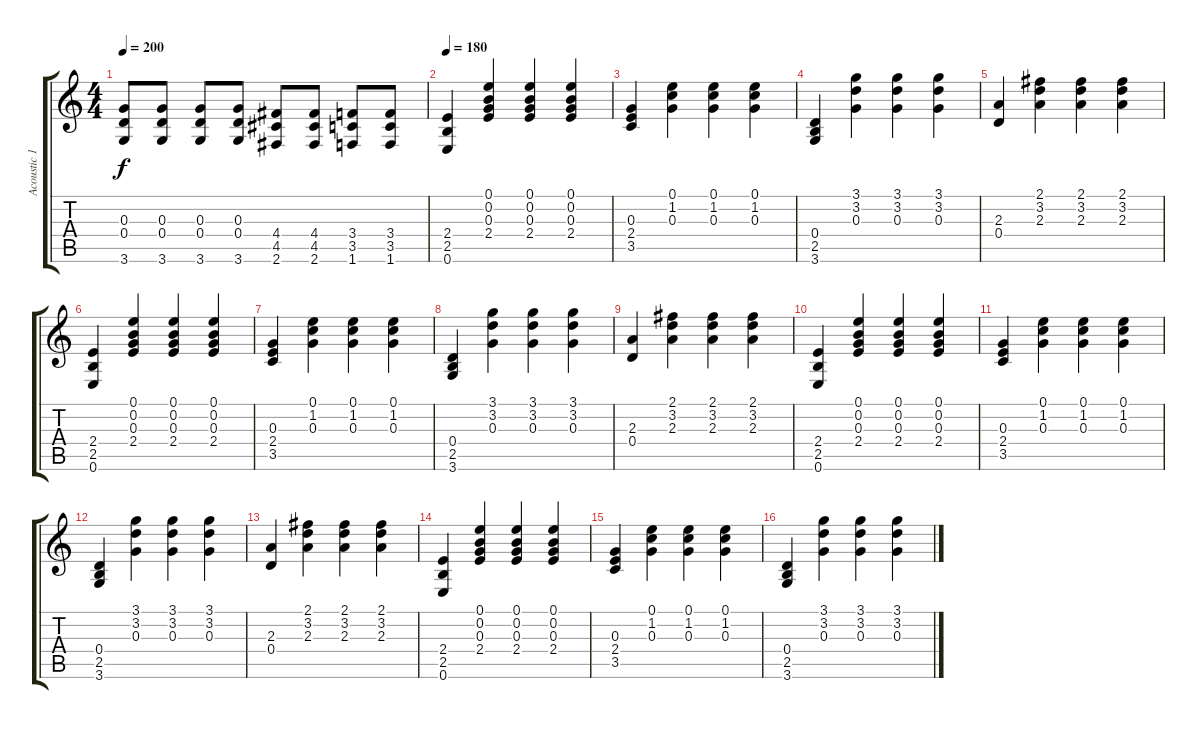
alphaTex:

\track ("Acoustic 1" "Acoustic 1") {instrument acousticguitarsteel}
\staff {score tabs}
\tuning (E4 B3 G3 D3 A2 E2) {hide}
\ts (4 4)
\tempo 200
\clef g2
\ks c
(0.3 0.4 3.6).8{dy f} (0.3 0.4 3.6).8 (0.3 0.4 3.6).8 (0.3 0.4 3.6).8 (4.4 4.5 2.6).8 (4.4 4.5 2.6).8 (3.4 3.5 1.6).8 (3.4 3.5 1.6).8 |
\tempo 180
(2.4 2.5 0.6).4 (0.1 0.2 0.3 2.4).4 (0.1 0.2 0.3 2.4).4 (0.1 0.2 0.3 2.4).4 |
(0.3 2.4 3.5).4 (0.1 1.2 0.3).4 (0.1 1.2 0.3).4 (0.1 1.2 0.3).4 |
(0.4 2.5 3.6).4 (3.1 3.2 0.3).4 (3.1 3.2 0.3).4 (3.1 3.2 0.3).4 |
(2.3 0.4).4 (2.1 3.2 2.3).4 (2.1 3.2 2.3).4 (2.1 3.2 2.3).4 |
(2.4 2.5 0.6).4 (0.1 0.2 0.3 2.4).4 (0.1 0.2 0.3 2.4).4 (0.1 0.2 0.3 2.4).4 |
(0.3 2.4 3.5).4 (0.1 1.2 0.3).4 (0.1 1.2 0.3).4 (0.1 1.2 0.3).4 |
(0.4 2.5 3.6).4 (3.1 3.2 0.3).4 (3.1 3.2 0.3).4 (3.1 3.2 0.3).4 |
(2.3 0.4).4 (2.1 3.2 2.3).4 (2.1 3.2 2.3).4 (2.1 3.2 2.3).4 |
(2.4 2.5 0.6).4 (0.1 0.2 0.3 2.4).4 (0.1 0.2 0.3 2.4).4 (0.1 0.2 0.3 2.4).4 |
(0.3 2.4 3.5).4 (0.1 1.2 0.3).4 (0.1 1.2 0.3).4 (0.1 1.2 0.3).4 |
(0.4 2.5 3.6).4 (3.1 3.2 0.3).4 (3.1 3.2 0.3).4 (3.1 3.2 0.3).4 |
(2.3 0.4).4 (2.1 3.2 2.3).4 (2.1 3.2 2.3).4 (2.1 3.2 2.3).4 |
(2.4 2.5 0.6).4 (0.1 0.2 0.3 2.4).4 (0.1 0.2 0.3 2.4).4 (0.1 0.2 0.3 2.4).4 |
(0.3 2.4 3.5).4 (0.1 1.2 0.3).4 (0.1 1.2 0.3).4 (0.1 1.2 0.3).4 |
(0.4 2.5 3.6).4 (3.1 3.2 0.3).4 (3.1 3.2 0.3).4 (3.1 3.2 0.3).4
